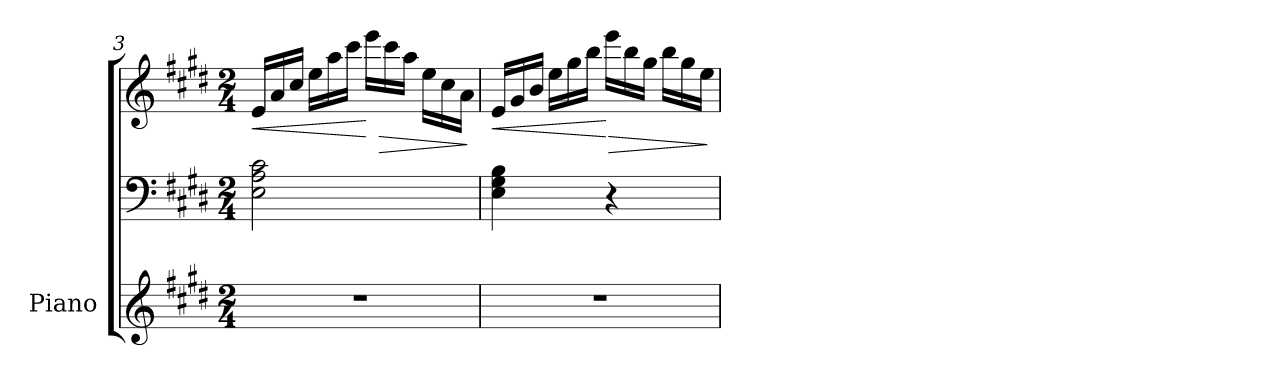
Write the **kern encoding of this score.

**kern	**kern	**kern	**dynam
*part1	*part1	*part1	*part1
*staff3	*staff2	*staff1	*staff1/2/3
*I"Piano	*	*	*
*I'Pno	*	*	*
!!LO:LB:g=z
*clefG2	*clefF4	*clefG2	*
*k[f#c#g#d#]	*k[f#c#g#d#]	*k[f#c#g#d#]	*
*M2/4	*M2/4	*M2/4	*
*	*	*Xtuplet	*
=3	=3	=3	=3
!	!	!	!LO:HP:b
2r	2E\ 2A\ 2c#\	24e/LL	<
.	.	24a/	.
.	.	24cc#/JJ	.
.	.	24ee\LL	.
.	.	24aa\	.
.	.	24ccc#\JJ	.
.	.	24eee\LL	[
!	!	!	!LO:HP:b
.	.	24ccc#\	>
.	.	24aa\JJ	.
.	.	24ee\LL	.
.	.	24cc#\	.
.	.	24a\JJ	.
.	.	.	]
=4	=4	=4	=4
!	!	!	!LO:HP:b
2r	4E\ 4G#\ 4B\	24e/LL	<
.	.	24g#/	.
.	.	24b/JJ	.
.	.	24ee\LL	.
.	.	24gg#\	.
.	.	24bb\JJ	.
!	!	!	!LO:HP:n=1:b
.	4r	24eee\LL	[ >
.	.	24bb\	.
.	.	24gg#\JJ	.
.	.	24bb\LL	.
.	.	24gg#\	.
.	.	24ee\JJ	.
.	.	.	]
=	=	=	=
*-	*-	*-	*-
